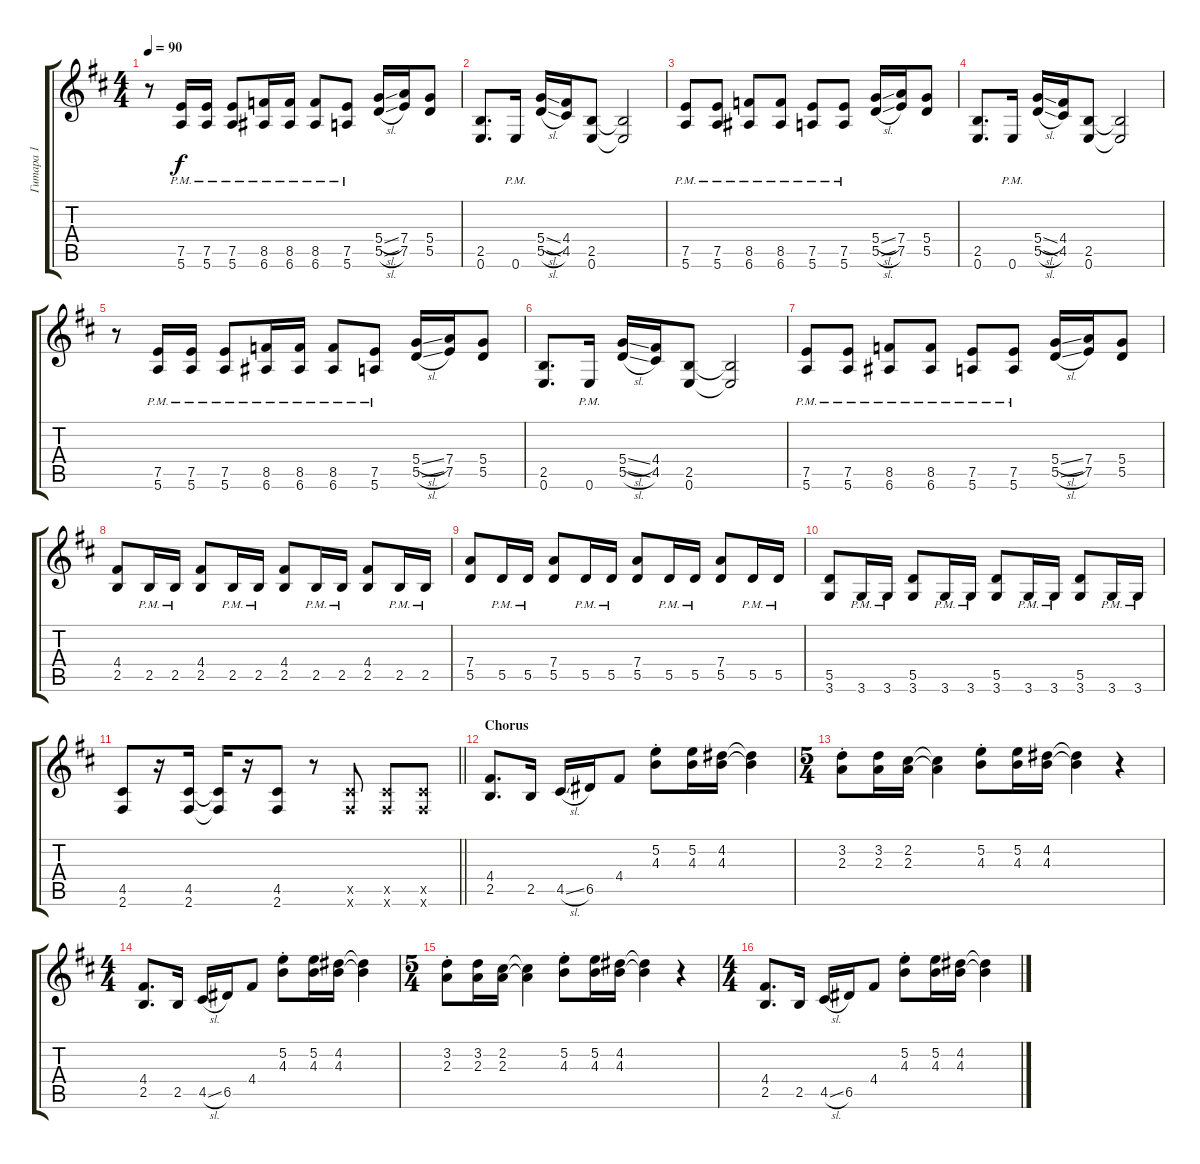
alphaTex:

\track ("Гитара 1" "Гитара 1") {instrument distortionguitar}
\staff {score tabs}
\tuning (E4 B3 G3 D3 A2 E2) {hide}
\ts (4 4)
\tempo 90
\clef g2
\ks bminor
r.8{dy f} (7.5{pm} 5.6{pm}).16 (7.5{pm} 5.6{pm}).16 (7.5{pm} 5.6{pm}).8 (8.5{pm} 6.6{pm}).16 (8.5{pm} 6.6{pm}).16 (8.5{pm} 6.6{pm}).8 (7.5{pm} 5.6{pm}).8 (5.4{sl} 5.5{sl}).16 (7.4 7.5).16 (5.4 5.5).8 |
(2.5 0.6).8{d} 0.6{pm}.16 (5.4{sl} 5.5{sl}).16 (4.4 4.5).16 (2.5 0.6).8 (2.5{t} 0.6{t}).2 |
(7.5{pm} 5.6{pm}).8 (7.5{pm} 5.6{pm}).8 (8.5{pm} 6.6{pm}).8 (8.5{pm} 6.6{pm}).8 (7.5{pm} 5.6{pm}).8 (7.5{pm} 5.6{pm}).8 (5.4{sl} 5.5{sl}).16 (7.4 7.5).16 (5.4 5.5).8 |
(2.5 0.6).8{d} 0.6{pm}.16 (5.4{sl} 5.5{sl}).16 (4.4 4.5).16 (2.5 0.6).8 (2.5{t} 0.6{t}).2 |
r.8 (7.5{pm} 5.6{pm}).16 (7.5{pm} 5.6{pm}).16 (7.5{pm} 5.6{pm}).8 (8.5{pm} 6.6{pm}).16 (8.5{pm} 6.6{pm}).16 (8.5{pm} 6.6{pm}).8 (7.5{pm} 5.6{pm}).8 (5.4{sl} 5.5{sl}).16 (7.4 7.5).16 (5.4 5.5).8 |
(2.5 0.6).8{d} 0.6{pm}.16 (5.4{sl} 5.5{sl}).16 (4.4 4.5).16 (2.5 0.6).8 (2.5{t} 0.6{t}).2 |
(7.5{pm} 5.6{pm}).8 (7.5{pm} 5.6{pm}).8 (8.5{pm} 6.6{pm}).8 (8.5{pm} 6.6{pm}).8 (7.5{pm} 5.6{pm}).8 (7.5{pm} 5.6{pm}).8 (5.4{sl} 5.5{sl}).16 (7.4 7.5).16 (5.4 5.5).8 |
(4.4 2.5).8 2.5{pm}.16 2.5{pm}.16 (4.4 2.5).8 2.5{pm}.16 2.5{pm}.16 (4.4 2.5).8 2.5{pm}.16 2.5{pm}.16 (4.4 2.5).8 2.5{pm}.16 2.5{pm}.16 |
(7.4 5.5).8 5.5{pm}.16 5.5{pm}.16 (7.4 5.5).8 5.5{pm}.16 5.5{pm}.16 (7.4 5.5).8 5.5{pm}.16 5.5{pm}.16 (7.4 5.5).8 5.5{pm}.16 5.5{pm}.16 |
(5.5 3.6).8 3.6{pm}.16 3.6{pm}.16 (5.5 3.6).8 3.6{pm}.16 3.6{pm}.16 (5.5 3.6).8 3.6{pm}.16 3.6{pm}.16 (5.5 3.6).8 3.6{pm}.16 3.6{pm}.16 |
\barLineRight lightlight
(4.5 2.6).8 r.16 (4.5 2.6).16 (4.5{t} 2.6{t}).16 r.16 (4.5 2.6).8 r.8 (4.5{x} 2.6{x}).8 (4.5{x} 2.6{x}).8 (4.5{x} 2.6{x}).8 |
\section ("" "Chorus")
(4.4 2.5).8{d} 2.5.16 4.5{sl}.16 6.5.16 4.4.8 (5.2{st} 4.3{st}).8 (5.2 4.3).16 (4.2 4.3).16 (4.2{t} 4.3{t}).4 |
\ts (5 4)
(3.2{st} 2.3{st}).8 (3.2 2.3).16 (2.2 2.3).16 (2.2{t} 2.3{t}).4 (5.2{st} 4.3{st}).8 (5.2 4.3).16 (4.2 4.3).16 (4.2{t} 4.3{t}).4 r.4 |
\ts (4 4)
(4.4 2.5).8{d} 2.5.16 4.5{sl}.16 6.5.16 4.4.8 (5.2{st} 4.3{st}).8 (5.2 4.3).16 (4.2 4.3).16 (4.2{t} 4.3{t}).4 |
\ts (5 4)
(3.2{st} 2.3{st}).8 (3.2 2.3).16 (2.2 2.3).16 (2.2{t} 2.3{t}).4 (5.2{st} 4.3{st}).8 (5.2 4.3).16 (4.2 4.3).16 (4.2{t} 4.3{t}).4 r.4 |
\ts (4 4)
(4.4 2.5).8{d} 2.5.16 4.5{sl}.16 6.5.16 4.4.8 (5.2{st} 4.3{st}).8 (5.2 4.3).16 (4.2 4.3).16 (4.2{t} 4.3{t}).4
